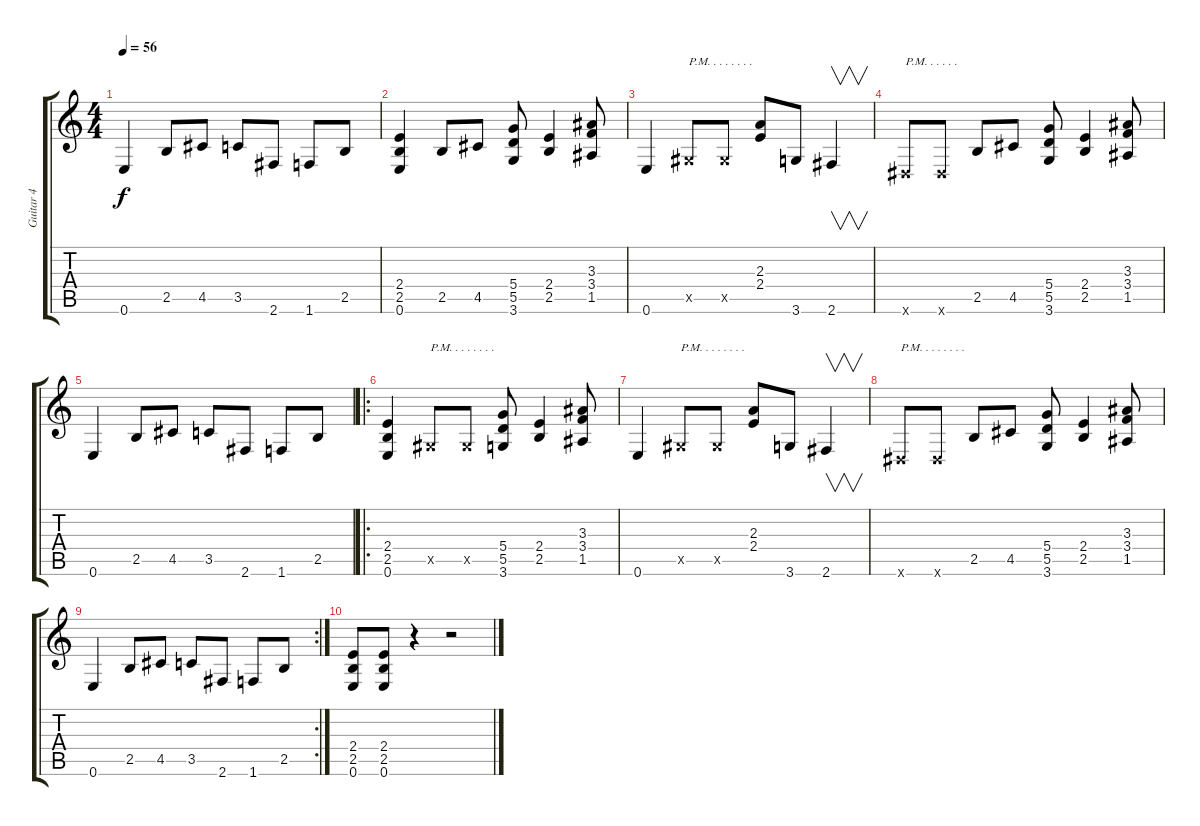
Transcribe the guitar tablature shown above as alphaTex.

\track ("Guitar 4" "Guitar 4") {instrument distortionguitar}
\staff {score tabs}
\tuning (E4 B3 G3 D3 A2 E2) {hide}
\ts (4 4)
\tempo 56
\clef g2
\ks c
0.6.4{dy f} 2.5.8 4.5.8 3.5.8 2.6.8 1.6.8 2.5.8 |
(2.4 2.5 0.6).4 2.5.8 4.5.8 (5.4 5.5 3.6).8 (2.4 2.5).4 (3.3 3.4 1.5).8 |
0.6.4 -1.5{x}.8{txt "P.M. . . . . . . ."} -1.5{x}.8 (2.3 2.4).8 3.6.8 2.6.4{v} |
-1.6{x}.8{txt "P.M. . . . . . "} -1.6{x}.8 2.5.8 4.5.8 (5.4 5.5 3.6).8 (2.4 2.5).4 (3.3 3.4 1.5).8 |
0.6.4 2.5.8 4.5.8 3.5.8 2.6.8 1.6.8 2.5.8 |
\ro
(2.4 2.5 0.6).4 -1.5{x}.8{txt "P.M. . . . . . . ."} -1.5{x}.8 (5.4 5.5 3.6).8 (2.4 2.5).4 (3.3 3.4 1.5).8 |
0.6.4 -1.5{x}.8{txt "P.M. . . . . . . ."} -1.5{x}.8 (2.3 2.4).8 3.6.8 2.6.4{v} |
-1.6{x}.8{txt "P.M. . . . . . . ."} -1.6{x}.8 2.5.8 4.5.8 (5.4 5.5 3.6).8 (2.4 2.5).4 (3.3 3.4 1.5).8 |
\rc 2
0.6.4 2.5.8 4.5.8 3.5.8 2.6.8 1.6.8 2.5.8 |
(2.4 2.5 0.6).8 (2.4 2.5 0.6).8 r.4 r.2
